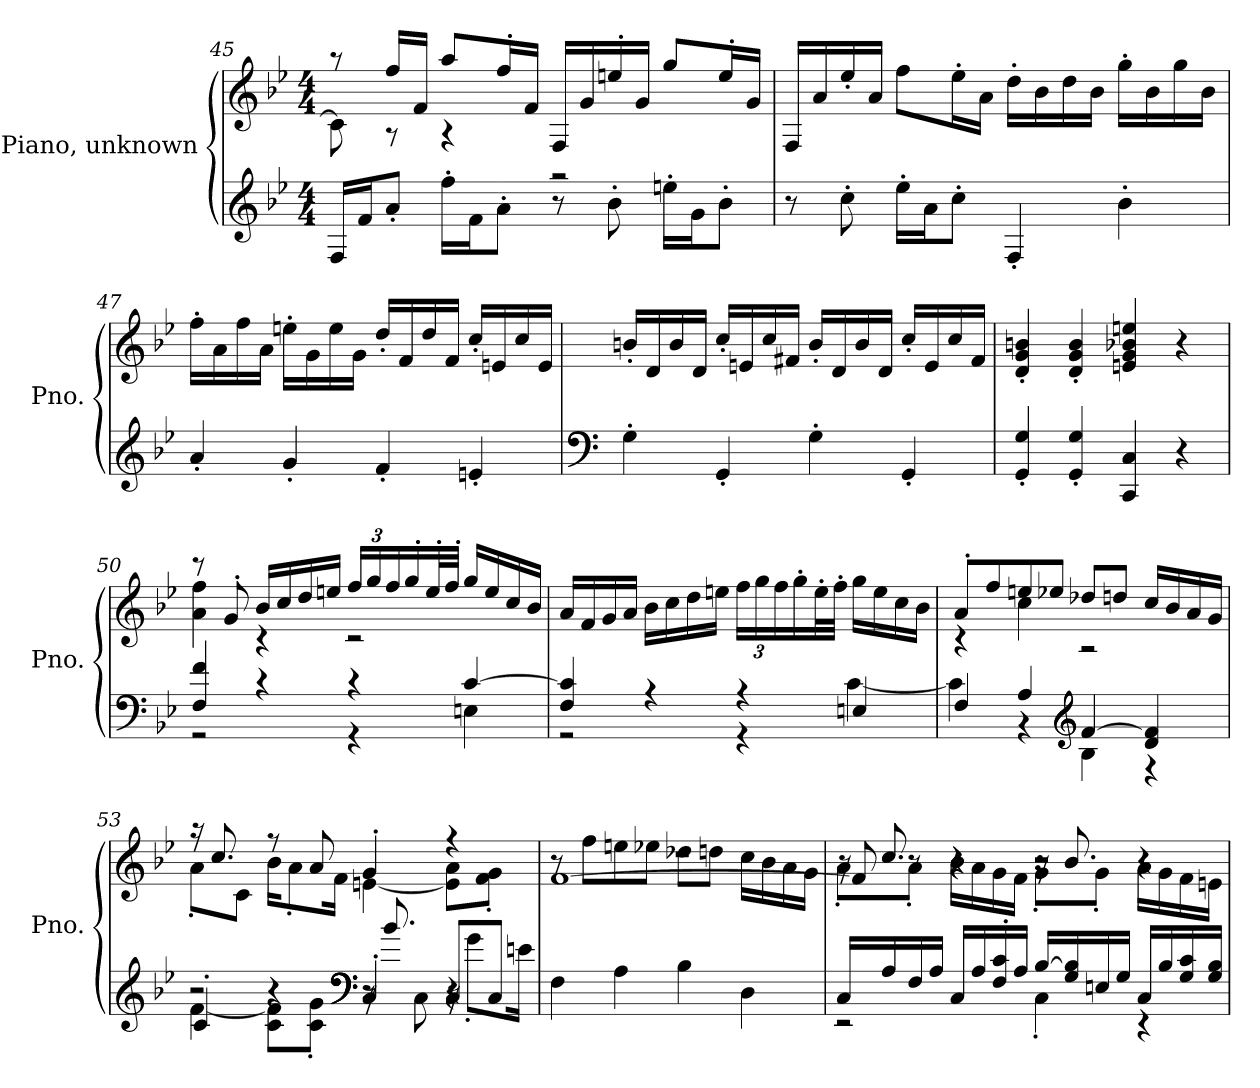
**kern	**kern
*part1	*part1
*staff2	*staff1
*I"Piano, unknown	*
*I'Pno.	*
!!LO:LB:g=z
*clefG2	*clefG2
*k[b-e-]	*k[b-e-]
*M4/4	*M4/4
=45	=45
*	*^
16F/LL	8r	8c\]
16f/J	.	.
8a'/J	16ff/LL	8r
.	16f/JJ	.
16ff'\LL	8aa/L	4r
16f\J	.	.
8a'\J	16ff'/L	.
.	16f/JJ	.
8r	16F/LL	2r
.	16g/	.
8b-'\	16een'/	.
.	16g/JJ	.
16een'\LL	8gg/L	.
16g\J	.	.
8b-'\J	16ee'/L	.
.	16g/JJ	.
*	*v	*v
=46	=46
8r	16F/LL
.	16a/
8cc'\	16ee-'/
.	16a/JJ
16ee-'\LL	8ff\L
16a\J	.
8cc'\J	16ee-'\L
.	16a\JJ
4F'/	16dd'\LL
.	16b-\
.	16dd\
.	16b-\JJ
4b-'\	16gg'\LL
.	16b-\
.	16gg\
.	16b-\JJ
!!LO:PB:g=z
=47	=47
4a'/	16ff'\LL
.	16a\
.	16ff\
.	16a\JJ
4g'/	16een'\LL
.	16g\
.	16ee\
.	16g\JJ
4f'/	16dd'/LL
.	16f/
.	16dd/
.	16f/JJ
4en'/	16cc'/LL
.	16en/
.	16cc/
.	16e/JJ
=48	=48
*clefF4	*
4G'\	16bn'/LL
.	16d/
.	16b/
.	16d/JJ
4GG'/	16cc'/LL
.	16en/
.	16cc/
.	16f#X/JJ
4G'\	16b'/LL
.	16d/
.	16b/
.	16d/JJ
4GG'/	16cc'/LL
.	16e/
.	16cc/
.	16f#/JJ
=49	=49
4GG/' 4G/'	4d/' 4g/' 4bn/'
4GG/' 4G/'	4d/' 4g/' 4b/'
4CC/ 4C/	4en/ 4g/ 4b-X/ 4een/
4r	4r
!!LO:LB:g=z
=50	=50
*^	*^
4F/ 4f/	2r	8r	4a\ 4ff\
.	.	8g'/	.
4r	.	16b-/LL	4r
.	.	16cc/	.
.	.	16dd/	.
.	.	16een/JJ	.
*	*	*Xbrackettup	*
4r	4r	24ff/LL	2r
.	.	24gg/	.
.	.	24ff/	.
.	.	16gg'/	.
.	.	32ee'/L	.
.	.	32ff'/JJJ	.
[4c/	4En\	16gg/LL	.
.	.	16ee/	.
.	.	16cc/	.
.	.	16b-/JJ	.
*	*	*v	*v
=51	=51	=51
4F/ 4c/]	2r	16a/LL
.	.	16f/
.	.	16g/
.	.	16a/JJ
4r	.	16b-\LL
.	.	16cc\
.	.	16dd\
.	.	16een\JJ
4r	4r	24ff\LL
.	.	24gg\
.	.	24ff\
.	.	16gg'\
.	.	32ee'\L
.	.	32ff'\JJJ
4En/	[4c\	16gg\LL
.	.	16ee\
.	.	16cc\
.	.	16b-\JJ
!!LO:LB:g=z
=52	=52	=52
*	*	*^
4F/	4c\]	8a'/L	4r
.	.	8ff/	.
4A/	4r	8een/	4cc\
.	.	8ee-X/J	.
*clefG2	*	*	*
[4f/	4B-\	8dd-X/L	2r
.	.	8ddn/J	.
4d/ 4f/]	4r	16cc/LL	.
.	.	16b-/	.
.	.	16a/	.
.	.	16g/JJ	.
=53	=53	=53	=53
*	*^	*	*
2r	[4f\	4c'/	16r	8a'\L
.	.	.	8.cc/	.
.	.	.	.	8c\J
.	8c\ 8f\]L	4r	8r	16b-\KL
.	.	.	.	8a'\
.	8c\' 8g\'J	.	8a/	.
.	.	.	.	16f\Jk
*clefF4	*	*	*	*
16r	8r	4C'/	4g'/	[4en\
8.b-/	.	.	.	.
.	8C\	.	.	.
4r	16r	8C/L	4r	8e\] 8a\L
.	8g'\L	.	.	.
.	.	8C/J	.	8f\' 8g\'J
.	16en\Jk	.	.	.
*v	*v	*v	*	*
=54	=54	=54
*	*	*^
4F\	1r	8r	[1f
.	.	8ff\L	.
4A\	.	8een\	.
.	.	8ee-X\J	.
4B-\	.	8dd-X\L	.
.	.	8ddn\J	.
4D\	.	16cc\LL	.
.	.	16b-\	.
.	.	16a\	.
.	.	16g\JJ	.
!!LO:LB:g=z	!!	!!
=55	=55	=55	=55
*^	*	*	*
16C/LL	2r	16r	8a'\L	8f/]
16A/	.	8.cc/	.	.
16F/	.	.	8a'\J	8r
16A/JJ	.	.	.	.
16C/LL	.	4r	16b-\LL	4r
16A/	.	.	16a\	.
16F/' 16c/'	.	.	16g\	.
16A/JJ	.	.	16f\JJ	.
[16B-/LL	4C'\	16r	8g'\L	2r
16G/ 16B-/]	.	8.b-/	.	.
16En/	.	.	8g'\J	.
16G/JJ	.	.	.	.
16C/LL	4r	4r	16a\LL	.
16B-/	.	.	16g\	.
16G/ 16c/	.	.	16f\	.
16G/ 16B-/JJ	.	.	16en\JJ	.
*v	*v	*	*	*
*	*v	*v	*v
=	=
*-	*-
